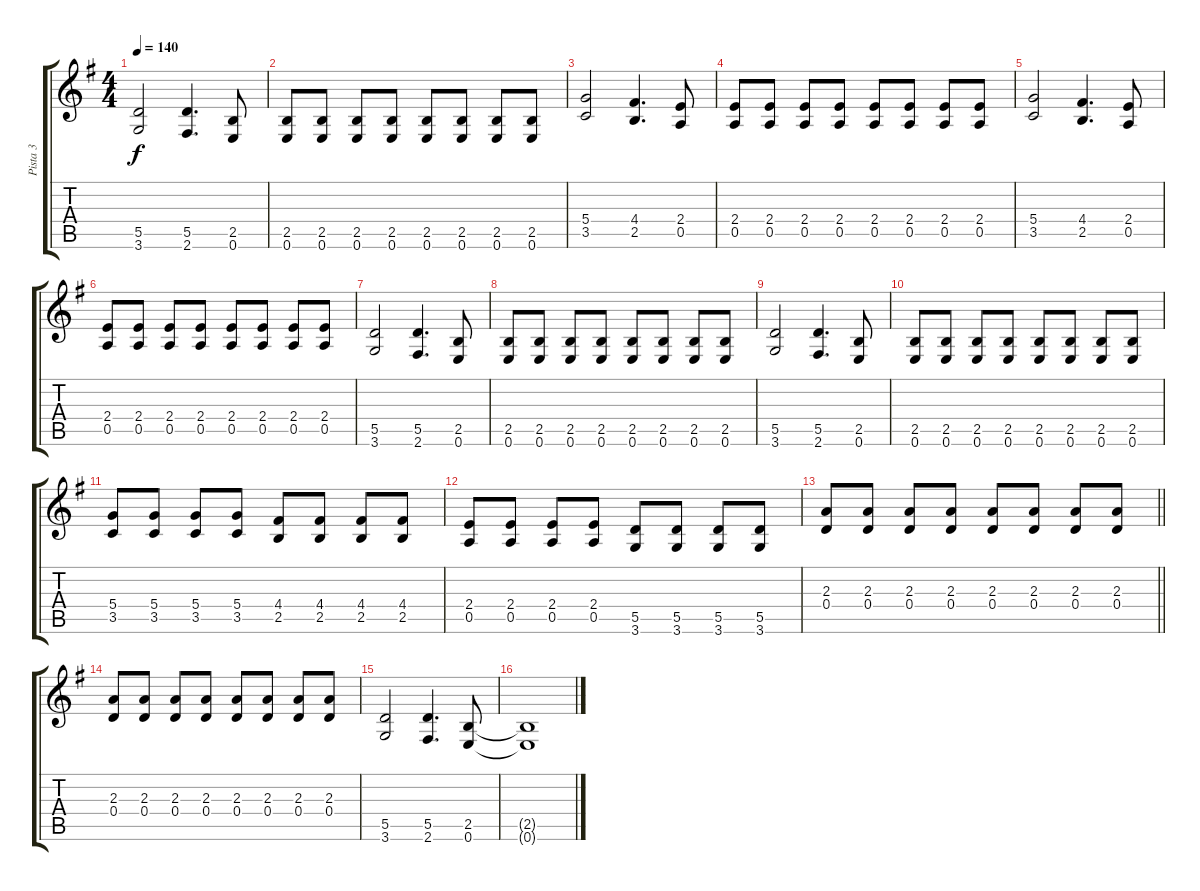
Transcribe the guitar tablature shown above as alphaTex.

\track ("Pista 3" "Pista 3") {instrument distortionguitar}
\staff {score tabs}
\tuning (E4 B3 G3 D3 A2 E2) {hide}
\ts (4 4)
\tempo 140
\clef g2
\ks g
(5.5 3.6).2{dy f} (5.5 2.6).4{d} (2.5 0.6).8 |
(2.5 0.6).8 (2.5 0.6).8 (2.5 0.6).8 (2.5 0.6).8 (2.5 0.6).8 (2.5 0.6).8 (2.5 0.6).8 (2.5 0.6).8 |
(5.4 3.5).2 (4.4 2.5).4{d} (2.4 0.5).8 |
(2.4 0.5).8 (2.4 0.5).8 (2.4 0.5).8 (2.4 0.5).8 (2.4 0.5).8 (2.4 0.5).8 (2.4 0.5).8 (2.4 0.5).8 |
(5.4 3.5).2 (4.4 2.5).4{d} (2.4 0.5).8 |
(2.4 0.5).8 (2.4 0.5).8 (2.4 0.5).8 (2.4 0.5).8 (2.4 0.5).8 (2.4 0.5).8 (2.4 0.5).8 (2.4 0.5).8 |
(5.5 3.6).2 (5.5 2.6).4{d} (2.5 0.6).8 |
(2.5 0.6).8 (2.5 0.6).8 (2.5 0.6).8 (2.5 0.6).8 (2.5 0.6).8 (2.5 0.6).8 (2.5 0.6).8 (2.5 0.6).8 |
(5.5 3.6).2 (5.5 2.6).4{d} (2.5 0.6).8 |
(2.5 0.6).8 (2.5 0.6).8 (2.5 0.6).8 (2.5 0.6).8 (2.5 0.6).8 (2.5 0.6).8 (2.5 0.6).8 (2.5 0.6).8 |
(5.4 3.5).8 (5.4 3.5).8 (5.4 3.5).8 (5.4 3.5).8 (4.4 2.5).8 (4.4 2.5).8 (4.4 2.5).8 (4.4 2.5).8 |
(2.4 0.5).8 (2.4 0.5).8 (2.4 0.5).8 (2.4 0.5).8 (5.5 3.6).8 (5.5 3.6).8 (5.5 3.6).8 (5.5 3.6).8 |
\barLineRight lightlight
(2.3 0.4).8 (2.3 0.4).8 (2.3 0.4).8 (2.3 0.4).8 (2.3 0.4).8 (2.3 0.4).8 (2.3 0.4).8 (2.3 0.4).8 |
(2.3 0.4).8 (2.3 0.4).8 (2.3 0.4).8 (2.3 0.4).8 (2.3 0.4).8 (2.3 0.4).8 (2.3 0.4).8 (2.3 0.4).8 |
(5.5 3.6).2 (5.5 2.6).4{d} (2.5 0.6).8 |
(2.5{t} 0.6{t}).1
